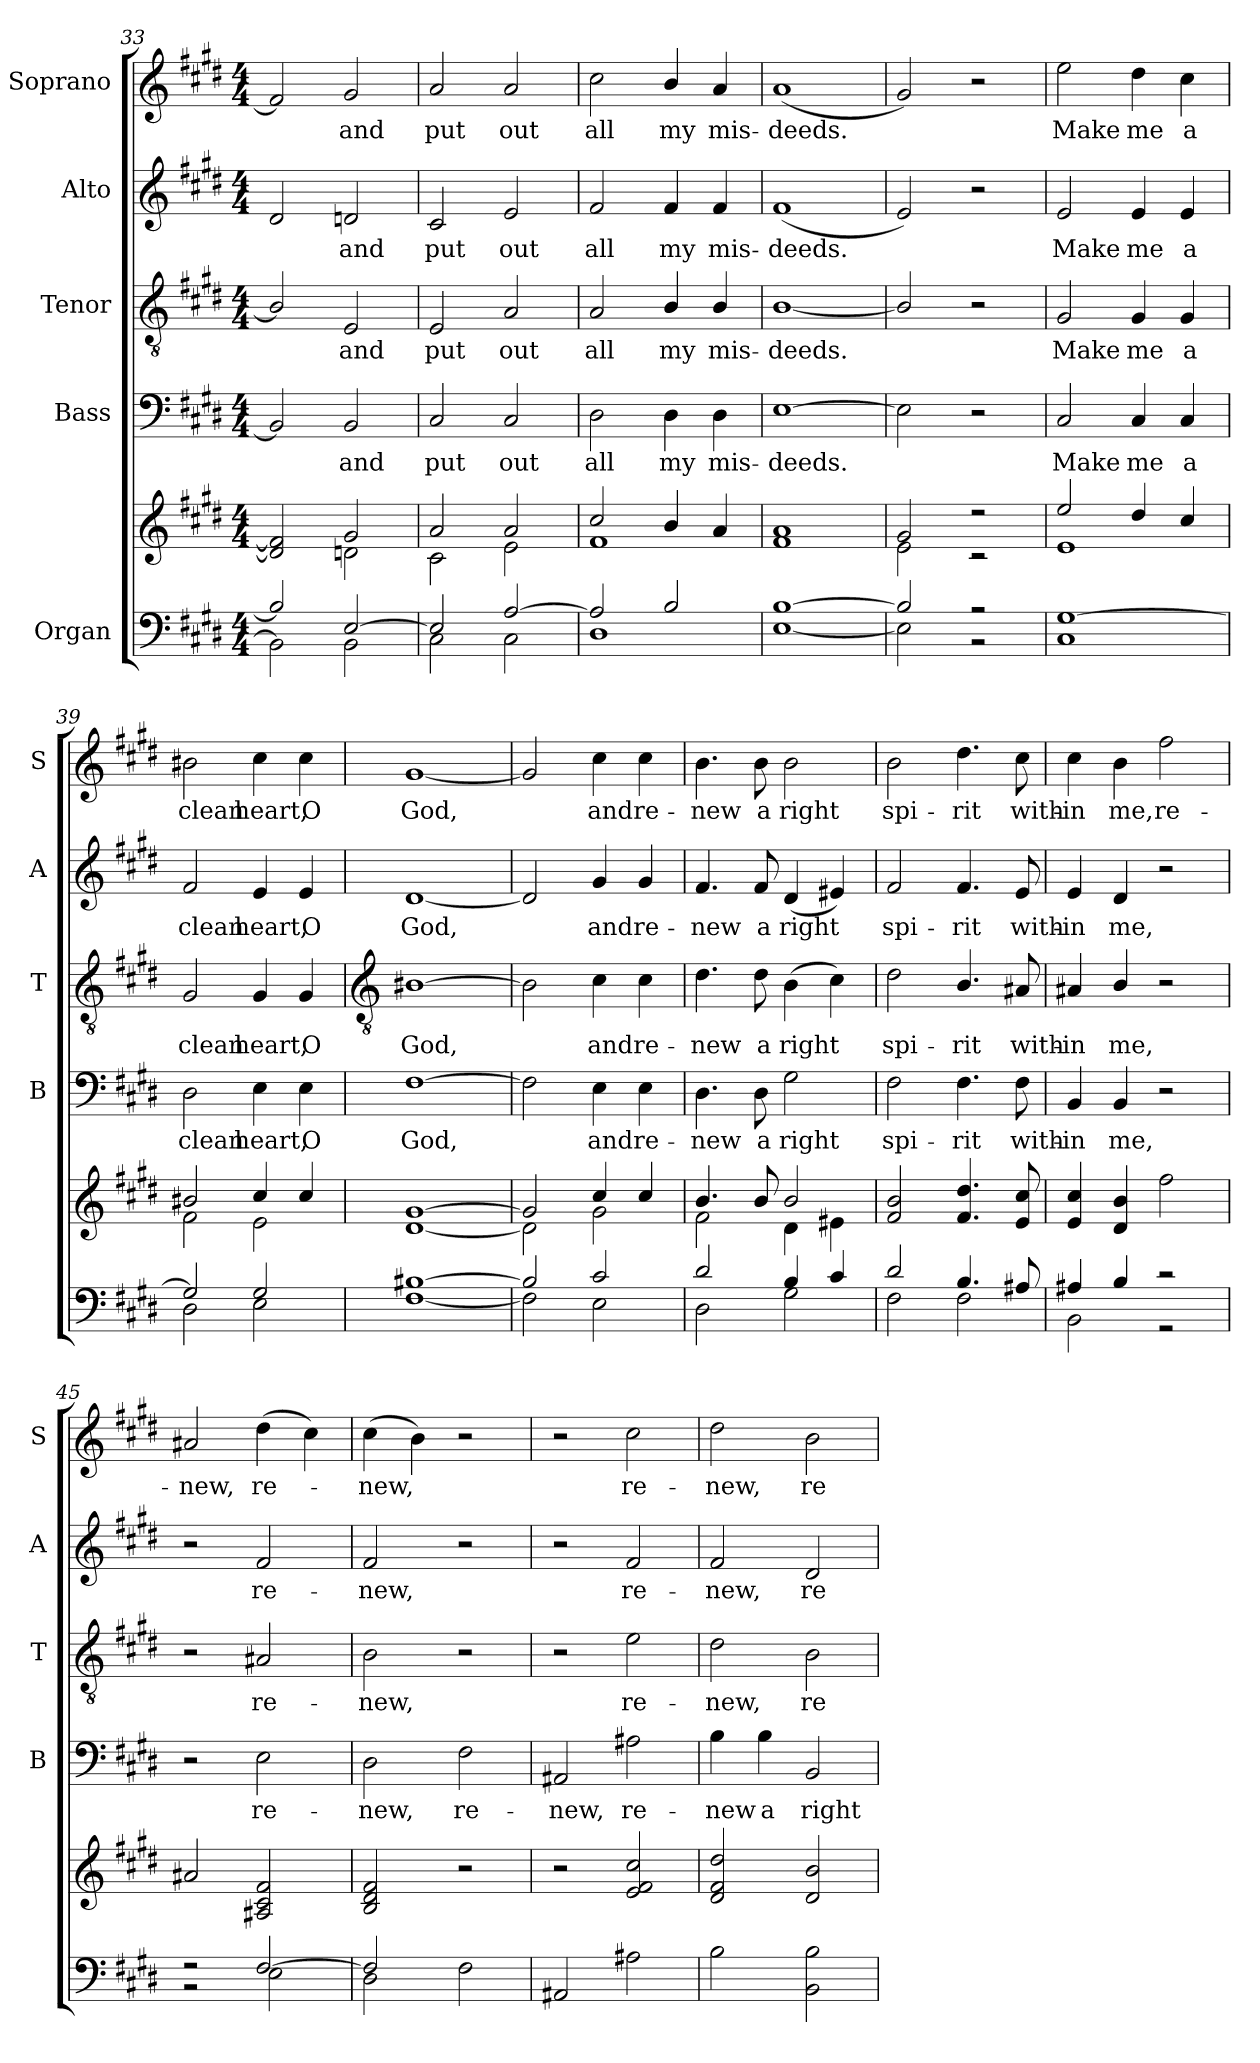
**kern	**kern	**kern	**text	**kern	**text	**kern	**text	**kern	**text
*part5	*part5	*part4	*part4	*part3	*part3	*part2	*part2	*part1	*part1
*staff6	*staff5	*staff4	*staff4	*staff3	*staff3	*staff2	*staff2	*staff1	*staff1
*I"Organ	*	*I"Bass	*	*I"Tenor	*	*I"Alto	*	*I"Soprano	*
*	*	*I'B	*	*I'T	*	*I'A	*	*I'S	*
*clefF4	*clefG2	*clefF4	*	*clefGv2	*	*clefG2	*	*clefG2	*
*k[f#c#g#d#]	*k[f#c#g#d#]	*k[f#c#g#d#]	*	*k[f#c#g#d#]	*	*k[f#c#g#d#]	*	*k[f#c#g#d#]	*
*E:	*E:	*E:	*	*E:	*	*E:	*	*E:	*
*M4/4	*M4/4	*M4/4	*	*M4/4	*	*M4/4	*	*M4/4	*
=33	=33	=33	=33	=33	=33	=33	=33	=33	=33
*^	*^	*	*	*	*	*	*	*	*
2B/]	2BB\]	2d#/] 2f#/]	2ryy	2BB]	.	2B/]	.	2d#	.	2f#]	.
!	!	!	!	!	!LO:LY:b	!	!LO:LY:b	!	!LO:LY:b	!	!LO:LY:b
[2E/	2BB\	2g#/	2dn\	2BB	and	2E	and	2dn	and	2g#	and
=34	=34	=34	=34	=34	=34	=34	=34	=34	=34	=34	=34
!	!	!	!	!	!LO:LY:b	!	!LO:LY:b	!	!LO:LY:b	!	!LO:LY:b
2E/]	2C#\	2a/	2c#\	2C#	put	2E	put	2c#	put	2a	put
!	!	!	!	!	!LO:LY:b	!	!LO:LY:b	!	!LO:LY:b	!	!LO:LY:b
[2A/	2C#\	2a/	2e\	2C#	out	2A	out	2e	out	2a	out
=35	=35	=35	=35	=35	=35	=35	=35	=35	=35	=35	=35
!	!	!	!	!	!LO:LY:b	!	!LO:LY:b	!	!LO:LY:b	!	!LO:LY:b
2A/]	1D#\	2cc#/	1f#\	2D#	all	2A	all	2f#	all	2cc#	all
!	!	!	!	!	!LO:LY:b	!	!LO:LY:b	!	!LO:LY:b	!	!LO:LY:b
2B/	.	4b/	.	4D#	my	4B/	my	4f#	my	4b/	my
!	!	!	!	!	!LO:LY:b	!	!LO:LY:b	!	!LO:LY:b	!	!LO:LY:b
.	.	4a/	.	4D#	mis-	4B/	mis-	4f#	mis-	4a	mis-
=36	=36	=36	=36	=36	=36	=36	=36	=36	=36	=36	=36
!	!	!	!	!	!LO:LY:b	!	!LO:LY:b	!	!LO:LY:b	!	!LO:LY:b
[1B/	[1E\	1a/	1f#\	[1E	-deeds.	[1B/	-deeds.	(<1f#	-deeds.	(<1a	-deeds.
=37	=37	=37	=37	=37	=37	=37	=37	=37	=37	=37	=37
2B/]	2E\]	2g#/	2e\	2E]	.	2B/]	.	2e)	.	2g#)	.
2r	2r	2r	2r	2r	.	2r	.	2r	.	2r	.
=38	=38	=38	=38	=38	=38	=38	=38	=38	=38	=38	=38
!	!	!	!	!	!LO:LY:b	!	!LO:LY:b	!	!LO:LY:b	!	!LO:LY:b
[1G#/	1C#\	2ee/	1e\	2C#	Make	2G#	Make	2e	Make	2ee	Make
!	!	!	!	!	!LO:LY:b	!	!LO:LY:b	!	!LO:LY:b	!	!LO:LY:b
.	.	4dd#/	.	4C#	me	4G#	me	4e	me	4dd#	me
!	!	!	!	!	!LO:LY:b	!	!LO:LY:b	!	!LO:LY:b	!	!LO:LY:b
.	.	4cc#/	.	4C#	a	4G#	a	4e	a	4cc#	a
=39	=39	=39	=39	=39	=39	=39	=39	=39	=39	=39	=39
!	!	!	!	!	!LO:LY:b	!	!LO:LY:b	!	!LO:LY:b	!	!LO:LY:b
2G#/]	2D#\	2b#X/	2f#\	2D#	clean	2G#	clean	2f#	clean	2b#X	clean
!	!	!	!	!	!LO:LY:b	!	!LO:LY:b	!	!LO:LY:b	!	!LO:LY:b
2G#/	2E\	4cc#/	2e\	4E	heart,	4G#	heart,	4e	heart,	4cc#	heart,
!	!	!	!	!	!LO:LY:b	!	!LO:LY:b	!	!LO:LY:b	!	!LO:LY:b
.	.	4cc#/	.	4E	O	4G#	O	4e	O	4cc#	O
!!LO:LB:g=z
=40	=40	=40	=40	=40	=40	=40	=40	=40	=40	=40	=40
*	*	*	*	*	*	*clefGv2	*	*	*	*	*
!	!	!	!	!	!LO:LY:b	!	!LO:LY:b	!	!LO:LY:b	!	!LO:LY:b
[1B#X/	[1F#\	[1g#/	[1d#\	[1F#	God,	[1B#X	God,	[1d#	God,	[1g#	God,
=41	=41	=41	=41	=41	=41	=41	=41	=41	=41	=41	=41
2B#/]	2F#\]	2g#/]	2d#\]	2F#]	.	2B#]	.	2d#]	.	2g#]	.
!	!	!	!	!	!LO:LY:b	!	!LO:LY:b	!	!LO:LY:b	!	!LO:LY:b
2c#/	2E\	4cc#/	2g#\	4E	and	4c#	and	4g#	and	4cc#	and
!	!	!	!	!	!LO:LY:b	!	!LO:LY:b	!	!LO:LY:b	!	!LO:LY:b
.	.	4cc#/	.	4E	re-	4c#	re-	4g#	re-	4cc#	re-
=42	=42	=42	=42	=42	=42	=42	=42	=42	=42	=42	=42
!	!	!	!	!	!LO:LY:b	!	!LO:LY:b	!	!LO:LY:b	!	!LO:LY:b
2d#/	2D#\	4.b/	2f#\	4.D#	-new	4.d#	-new	4.f#	-new	4.b	-new
!	!	!	!	!	!LO:LY:b	!	!LO:LY:b	!	!LO:LY:b	!	!LO:LY:b
.	.	8b/	.	8D#	a	8d#	a	8f#	a	8b	a
!	!	!	!	!	!LO:LY:b	!	!LO:LY:b	!	!LO:LY:b	!	!LO:LY:b
4B/	2G#\	2b/	4d#\	2G#	right	(>4B	right	(<4d#	right	2b	right
4c#/	.	.	4e#X\	.	.	4c#)	.	4e#X)	.	.	.
=43	=43	=43	=43	=43	=43	=43	=43	=43	=43	=43	=43
!	!	!	!	!	!LO:LY:b	!	!LO:LY:b	!	!LO:LY:b	!	!LO:LY:b
2d#/	2F#\	2f#/ 2b/	2ryy	2F#	spi-	2d#	spi-	2f#	spi-	2b	spi-
!	!	!	!	!	!LO:LY:b	!	!LO:LY:b	!	!LO:LY:b	!	!LO:LY:b
4.B/	2F#\	4.f#/ 4.dd#/	2ryy	4.F#	-rit	4.B/	-rit	4.f#	-rit	4.dd#	-rit
!	!	!	!	!	!LO:LY:b	!	!LO:LY:b	!	!LO:LY:b	!	!LO:LY:b
8A#X/	.	8e/ 8cc#/	.	8F#	with-	8A#X	with-	8e	with-	8cc#	with-
=44	=44	=44	=44	=44	=44	=44	=44	=44	=44	=44	=44
!	!	!	!	!	!LO:LY:b	!	!LO:LY:b	!	!LO:LY:b	!	!LO:LY:b
4A#X/	2BB\	4e/ 4cc#/	2ryy	4BB	-in	4A#X	-in	4e	-in	4cc#	-in
!	!	!	!	!	!LO:LY:b	!	!LO:LY:b	!	!LO:LY:b	!	!LO:LY:b
4B/	.	4d#/ 4b/	.	4BB	me,	4B/	me,	4d#	me,	4b	me,
!	!	!	!	!	!	!	!	!	!	!	!LO:LY:b
2r	2r	2ff#\	2ryy	2r	.	2r	.	2r	.	2ff#	re-
=45	=45	=45	=45	=45	=45	=45	=45	=45	=45	=45	=45
!	!	!	!	!	!	!	!	!	!	!	!LO:LY:b
2r	2r	2a#X/	2ryy	2r	.	2r	.	2r	.	2a#X	-new,
!	!	!	!	!	!LO:LY:b	!	!LO:LY:b	!	!LO:LY:b	!	!LO:LY:b
[2F#/	2E\	2A#X/ 2c#/ 2f#/	2ryy	2E	re-	2A#X	re-	2f#	re-	(>4dd#	re-
.	.	.	.	.	.	.	.	.	.	4cc#)	.
=46	=46	=46	=46	=46	=46	=46	=46	=46	=46	=46	=46
!	!	!	!	!	!LO:LY:b	!	!LO:LY:b	!	!LO:LY:b	!	!LO:LY:b
2F#/]	2D#\	2B/ 2d#/ 2f#/	2ryy	2D#	-new,	2B	-new,	2f#	-new,	(>4cc#	new,
.	.	.	.	.	.	.	.	.	.	4b)	.
!	!	!	!	!	!LO:LY:b	!	!	!	!	!	!
2F#\	2ryy	2r	2ryy	2F#	re-	2r	.	2r	.	2r	.
=47	=47	=47	=47	=47	=47	=47	=47	=47	=47	=47	=47
!	!	!	!	!	!LO:LY:b	!	!	!	!	!	!
2AA#X/	2ryy	2r	2ryy	2AA#X	-new,	2r	.	2r	.	2r	.
!	!	!	!	!	!LO:LY:b	!	!LO:LY:b	!	!LO:LY:b	!	!LO:LY:b
2A#X\	2ryy	2e/ 2f#/ 2cc#/	2ryy	2A#X	re-	2e	re-	2f#	re-	2cc#	re-
=48	=48	=48	=48	=48	=48	=48	=48	=48	=48	=48	=48
!	!	!	!	!	!LO:LY:b	!	!LO:LY:b	!	!LO:LY:b	!	!LO:LY:b
2B\	2ryy	2d#/ 2f#/ 2dd#/	2ryy	4B	-new	2d#	-new,	2f#	-new,	2dd#	-new,
!	!	!	!	!	!LO:LY:b	!	!	!	!	!	!
.	.	.	.	4B	a	.	.	.	.	.	.
!	!	!	!	!	!LO:LY:b	!	!LO:LY:b	!	!LO:LY:b	!	!LO:LY:b
2BB\ 2B\	2ryy	2d#/ 2b/	2ryy	2BB	right	2B	re-	2d#	re-	2b	re-
*v	*v	*	*	*	*	*	*	*	*	*	*
*	*v	*v	*	*	*	*	*	*	*	*
=	=	=	=	=	=	=	=	=	=
*-	*-	*-	*-	*-	*-	*-	*-	*-	*-
